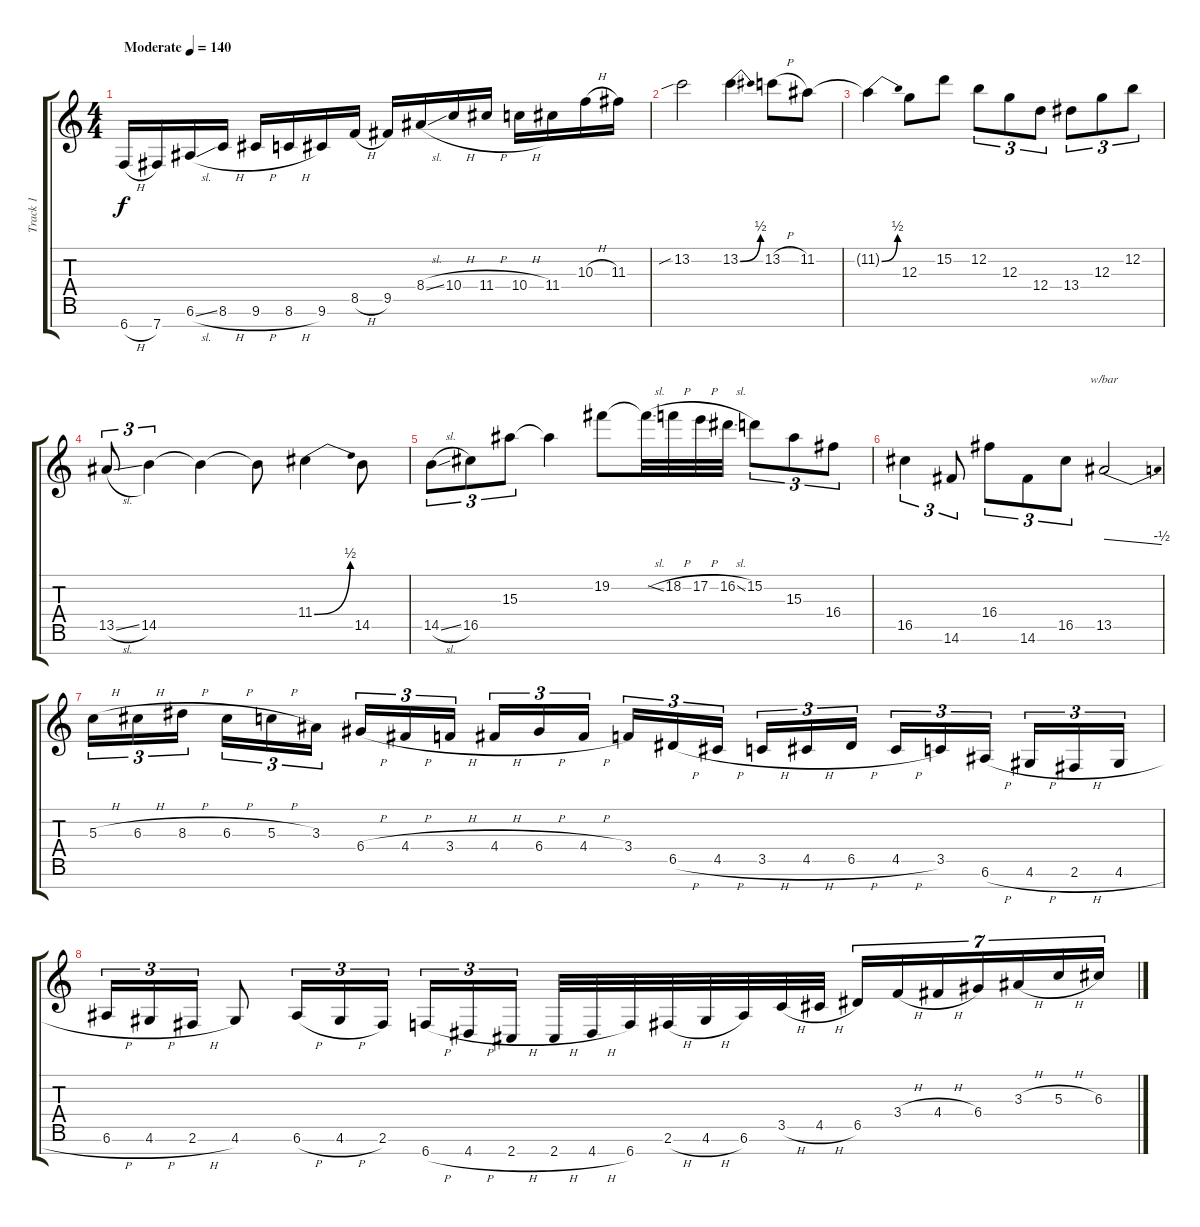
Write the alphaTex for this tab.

\track ("Track 1" "Track 1") {instrument distortionguitar}
\staff {score tabs}
\tuning (E4 B3 G3 D3 A2 E2 B1) {hide}
\ts (4 4)
\tempo (140 "Moderate")
\clef g2
\ks c
6.7{h}.16{dy f instrument distortionguitar} 7.7.16 6.6{sl}.16 8.6{h}.16 9.6{h}.16 8.6{h}.16 9.6.16 8.5{h}.16 9.5.16 8.4{sl}.16 10.4{h}.16 11.4{h}.16 10.4{h}.16 11.4.16 10.3{h}.16 11.3.16 |
13.2{sib}.2 13.2{be (bend 0 0 60 2)}.4 13.2{h}.8 11.2.8 |
11.2{be (bend 0 0 60 2) t}.4 12.3.8 15.2.8 12.2.8{tu (3 2)} 12.3.8{tu (3 2)} 12.4.8{tu (3 2)} 13.4.8{tu (3 2)} 12.3.8{tu (3 2)} 12.2.8{tu (3 2)} |
13.5{sl}.8{tu (3 2)} 14.5.4{tu (3 2)} 14.5{t}.4 14.5{t}.8 11.4{be (bend 0 0 60 2)}.4 14.5.8 |
14.5{sl}.8{tu (3 2)} 16.5.8{tu (3 2)} 15.3.8{tu (3 2)} 15.3{t}.4 19.2.8 19.2{sl t}.32 18.2{h}.32 17.2{h}.32 16.2{sl}.32 15.2.8{tu (3 2)} 15.3.8{tu (3 2)} 16.4.8{tu (3 2)} |
16.5.4{tu (3 2)} 14.6.8{tu (3 2)} 16.4.8{tu (3 2)} 14.6.8{tu (3 2)} 16.5.8{tu (3 2)} 13.5.2{tbe (dive default 0 0 60 -2)} |
5.3{h}.16{tu (3 2)} 6.3{h}.16{tu (3 2)} 8.3{h}.16{tu (3 2) beam splitsecondary} 6.3{h}.16{tu (3 2)} 5.3{h}.16{tu (3 2)} 3.3.16{tu (3 2)} 6.4{h}.16{tu (3 2)} 4.4{h}.16{tu (3 2)} 3.4{h}.16{tu (3 2) beam splitsecondary} 4.4{h}.16{tu (3 2)} 6.4{h}.16{tu (3 2)} 4.4{h}.16{tu (3 2)} 3.4.16{tu (3 2)} 6.5{h}.16{tu (3 2)} 4.5{h}.16{tu (3 2) beam splitsecondary} 3.5{h}.16{tu (3 2)} 4.5{h}.16{tu (3 2)} 6.5{h}.16{tu (3 2)} 4.5{h}.16{tu (3 2)} 3.5.16{tu (3 2)} 6.6{h}.16{tu (3 2) beam splitsecondary} 4.6{h}.16{tu (3 2)} 2.6{h}.16{tu (3 2)} 4.6{h}.16{tu (3 2)} |
6.6{h}.16{tu (3 2)} 4.6{h}.16{tu (3 2)} 2.6{h}.16{tu (3 2)} 4.6.8 6.6{h}.16{tu (3 2)} 4.6{h}.16{tu (3 2)} 2.6.16{tu (3 2) beam splitsecondary} 6.7{h}.16{tu (3 2)} 4.7{h}.16{tu (3 2)} 2.7{h}.16{tu (3 2)} 2.7{h}.32 4.7{h}.32 6.7.32 2.6{h}.32 4.6{h}.32 6.6.32 3.5{h}.32 4.5{h}.32 6.5.16{tu (7 4)} 3.4{h}.16{tu (7 4)} 4.4{h}.16{tu (7 4)} 6.4.16{tu (7 4)} 3.3{h}.16{tu (7 4)} 5.3{h}.16{tu (7 4)} 6.3.16{tu (7 4)}
